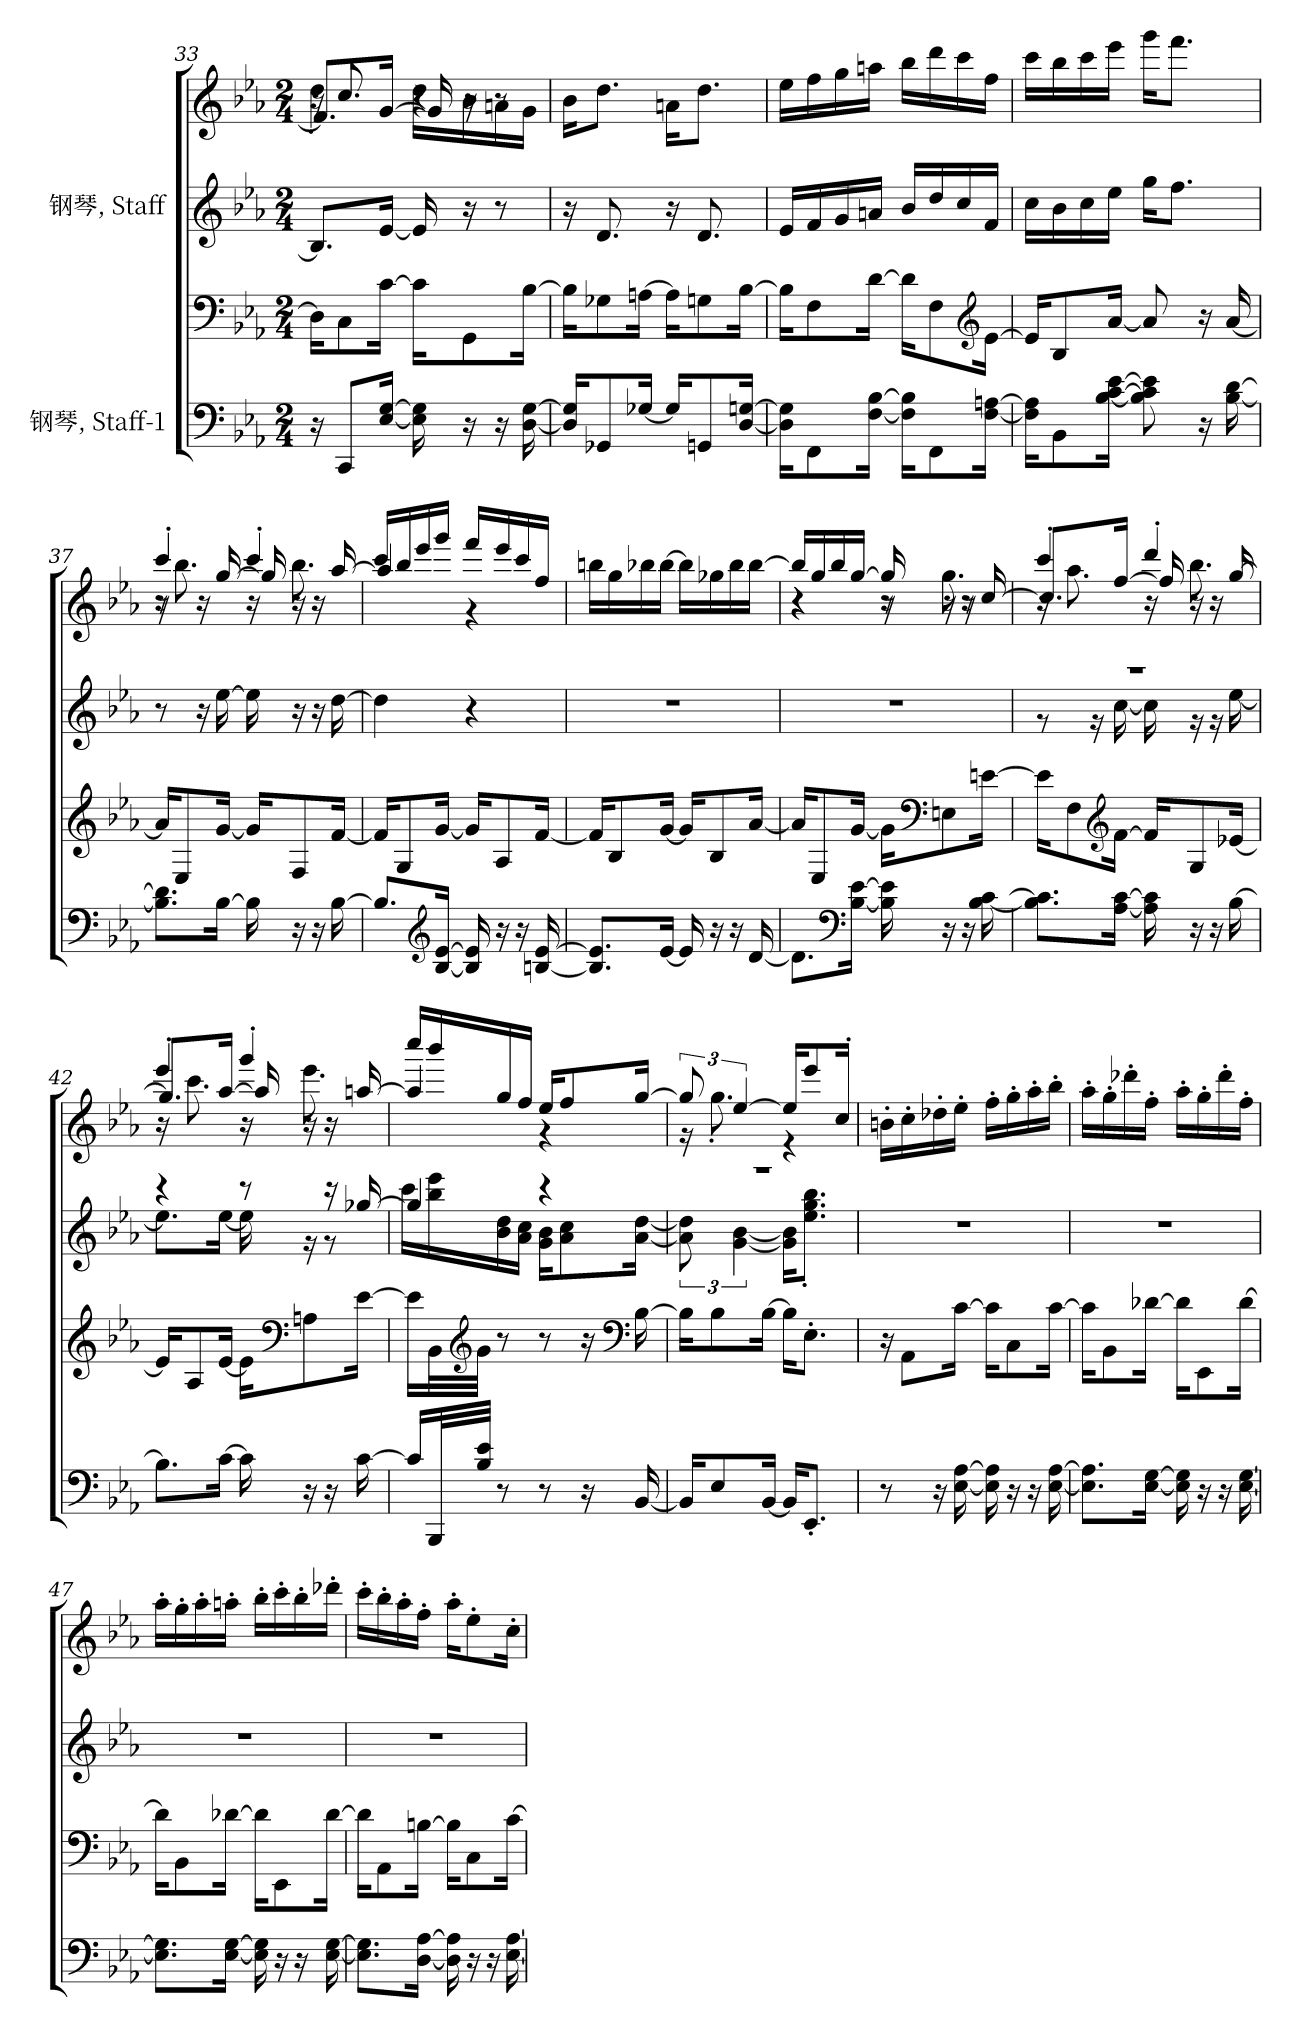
**kern	**kern	**kern	**kern
*part2	*part2	*part1	*part1
*staff4	*staff3	*staff2	*staff1
*I"钢琴, Staff-1	*	*I"钢琴, Staff	*
*clefF4	*clefF4	*clefG2	*clefG2
*k[b-e-a-]	*k[b-e-a-]	*k[b-e-a-]	*k[b-e-a-]
*M2/4	*M2/4	*M2/4	*M2/4
=33	=33	=33	=33
*	*	*	*^
*	*	*	*	*^
16r	16D\KL]	8.B/L]	16r	4dd'\	8.f/L]
8CC/L	8C\	.	8.cc/	.	.
[16E-/ [16G/Jk	[16c\Jk	[16e-/Jk	.	.	[16g/Jk
16E-\] 16G\]	16c\KL]	16e-/]	4r	16dd\LL	16g/]
16r	8GG\	16r	.	16b-\	16r
16r	.	8r	.	16an\	8r
[16D\ [16G\	[16B-\Jk	.	.	16g\JJ	.
*	*	*	*v	*v	*v
=34	=34	=34	=34
16D/] 16G/]KL	16B-\KL]	16r	16b-\KL
8GG-X/	8G-X\	8.d/	8.dd\J
[16G-X/Jk	[16An\Jk	.	.
16G-/KL]	16A\KL]	16r	16an\KL
8GGn/	8Gn\	8.d/	8.dd\J
[16D/ [16Gn/Jk	[16B-\Jk	.	.
!!LO:LB:g=z
=35	=35	=35	=35
16D\] 16G\]KL	16B-\KL]	16e-/LL	16ee-\LL
8FF\	8F\	16f/	16ff\
.	.	16g/	16gg\
[16F\ [16B-\Jk	[16d\Jk	16an/JJ	16aan\JJ
16F\] 16B-\]KL	16d\KL]	16b-/LL	16bb-\LL
8FF\	8F\	16dd/	16ddd\
.	.	16cc/	16ccc\
*	*clefG2	*	*
[16F\ [16An\Jk	[16e-\Jk	16f/JJ	16ff\JJ
=36	=36	=36	=36
16F\] 16A\]KL	16e-/KL]	16cc\LL	16ccc\LL
*	*	*	*MM120
8BB-\	8B-/	16b-\	16bb-\
.	.	16cc\	16ccc\
[16B-\ [16c\ [16e-\Jk	[16a-/Jk	16ee-\JJ	16eee-\JJ
8B-\] 8c\] 8e-\]	8a-/]	16gg\KL	16ggg\KL
.	.	8.ff\J	8.fff\J
16r	16r	.	.
[16B-\ [16d\	[16a-/	.	.
=37	=37	=37	=37
*	*	*	*^
*	*	*	*	*^
8.B-\] 8.d\]L	16a-/KL]	8r	4ccc'/	16r	8r
*	*	*	*MM130	*	*
.	8E-/	.	.	8.bb-\	.
.	.	16r	.	.	16r
[16B-\Jk	[16g/Jk	[16ee-\	.	.	[16gg/
16B-\]	16g/KL]	16ee-\]	4ccc'/	16r	16gg/]
16r	8F/	16r	.	8.bb-\	16r
16r	.	16r	.	.	16r
[16B-\	[16f/Jk	[16dd\	.	.	[16aa-/
*	*	*	*	*v	*v
!!LO:PB:g=z
=38	=38	=38	=38	=38
8.B-/L]	16f/KL]	4dd\]	16ccc/LL	4aa-/]
.	8G/	.	16bb-/	.
.	.	.	16eee-/	.
*clefG2	*	*	*	*
[16B-/ [16e-/Jk	[16g/Jk	.	16ggg/JJ	.
16B-/] 16e-/]	16g/KL]	4r	16fff/LL	4r
16r	8A-/	.	16eee-/	.
16r	.	.	16ccc/	.
[16Bn/ [16e-/	[16f/Jk	.	16ff/JJ	.
*	*	*	*v	*v
=39	=39	=39	=39
8.B/] 8.e-/]L	16f/KL]	2r	16bbn\LL
.	8B-/	.	16gg\
.	.	.	16bb-X\
[16e-/Jk	[16g/Jk	.	[16bb-\JJ
16e-/]	16g/KL]	.	16bb-\LL]
16r	8B-/	.	16gg-X\
16r	.	.	16bb-\
[16d/	[16a-/Jk	.	[16bb-\JJ
=40	=40	=40	=40
*	*	*	*^
*	*	*	*	*^
8.d\L]	16a-/KL]	2r	16bb-/LL]	4r	4r
.	8E-/	.	16gg/	.	.
.	.	.	16bb-/	.	.
*clefF4	*	*	*	*	*
[16B-\ [16e-\Jk	[16g/Jk	.	[16gg/JJ	.	.
16B-\] 16e-\]	16g\KL]	.	16gg/]	16r	8r
*	*clefF4	*	*	*	*
16r	8En\	.	16r	8.gg\	.
16r	.	.	8r	.	16r
[16B-\ [16c\	[16en\Jk	.	.	.	[16cc/
!!LO:LB:g=z	!!	!!
=41	=41	=41	=41	=41	=41
*	*	*^	*	*	*
8.B-\] 8.c\]L	16e\KL]	2r	8r	4ccc'/	16r	8.cc/L]
.	8F\	.	.	.	8.aa-\	.
.	.	.	16r	.	.	.
*	*clefG2	*	*	*	*	*
[16A-\ [16c\Jk	[16f\Jk	.	[16cc\	.	.	[16ff/Jk
16A-\] 16c\]	16f/KL]	.	16cc\]	4ddd'/	16r	16ff/]
16r	8G/	.	16r	.	8.bb-\	16r
16r	.	.	16r	.	.	16r
[16B-\	[16e-X/Jk	.	[16ee-\	.	.	[16gg/
=42	=42	=42	=42	=42	=42	=42
8.B-\L]	16e-/KL]	4r	8.ee-\L]	4eee-'/	16r	8.gg/L]
.	8A-/	.	.	.	8.ccc\	.
[16c\Jk	[16e-/Jk	.	[16ee-\Jk	.	.	[16aa-/Jk
16c\]	16e-\KL]	8r	16ee-\]	4ggg'/	16r	16aa-/]
*	*clefF4	*	*	*	*	*
16r	8An\	.	16r	.	8.eee-\	16r
16r	.	16r	8r	.	.	16r
[16c\	[16e-\Jk	[16gg-X/	.	.	.	[16aan/
*	*	*	*	*	*v	*v
=43	=43	=43	=43	=43	=43
16c/LL]	16e-\LL]	4gg-/]	16ccc\LL	16cccc/LL	4aa/]
32BBB-/L	32BB-\L	.	16bb-\ 16eee-\	16bbb-/	.
*	*clefG2	*	*	*	*
32B-/ 32e-/JJJ	32g\JJJ	.	.	.	.
8r	8r	.	16b-\ 16dd\	16gg/	.
.	.	.	16a-\ 16cc\JJ	16ff/JJ	.
8r	8r	4r	16g\ 16b-\KL	16ee-/KL	4r
.	.	.	8a-\ 8cc\	8ff/	.
16r	16r	.	.	.	.
*	*clefF4	*	*	*	*
[16BB-/	[16B-\	.	[16a-\ [16dd\Jk	[16gg/Jk	.
!!LO:LB:g=z	!!
=44	=44	=44	=44	=44	=44
16BB-/KL]	16B-\KL]	2r	12a-\] 12dd\]	12gg/]	16r
8E-/	8B-\	.	.	.	8.gg'\
.	.	.	[6g\ [6b-\	[6ee-/	.
[16BB-/Jk	[16B-\Jk	.	.	.	.
16BB-/KL]	16B-\KL]	.	16g\] 16b-\]KL	16ee-/KL]	4r
8.EE-'/J	8.E-'\J	.	8.ee-\' 8.gg\' 8.bb-\'J	8eee-/	.
.	.	.	.	16cc'/Jk	.
*	*	*v	*v	*	*
*	*	*	*v	*v
=45	=45	=45	=45
8r	16r	2r	16bn'\LL
.	8AA-\L	.	16cc'\
16r	.	.	16dd-X'\
[16E-\ [16A-\	[16c\Jk	.	16ee-'\JJ
16E-\] 16A-\]	16c\KL]	.	16ff'\LL
16r	8C\	.	16gg'\
16r	.	.	16aa-'\
[16E-\ [16A-\	[16c\Jk	.	16bb-'\JJ
=46	=46	=46	=46
8.E-\] 8.A-\]L	16c\KL]	2r	16aa-'\LL
.	8BB-\	.	16gg'\
.	.	.	16ddd-X'\
[16E-\ [16G\Jk	[16d-X\Jk	.	16ff'\JJ
16E-\] 16G\]	16d-\KL]	.	16aa-'\LL
16r	8EE-\	.	16gg'\
16r	.	.	16ddd-'\
[16E-\ [16G\	[16d-\Jk	.	16ff'\JJ
=47	=47	=47	=47
8.E-\] 8.G\]L	16d-\KL]	2r	16aa-'\LL
.	8BB-\	.	16gg'\
.	.	.	16aa-'\
[16E-\ [16G\Jk	[16d-X\Jk	.	16aan'\JJ
16E-\] 16G\]	16d-\KL]	.	16bb-'\LL
16r	8EE-\	.	16ccc'\
16r	.	.	16bb-'\
[16E-\ [16G\	[16d-\Jk	.	16ddd-X'\JJ
!!LO:PB:g=z
=48	=48	=48	=48
8.E-\] 8.G\]L	16d-\KL]	2r	16ccc'\LL
.	8AA-\	.	16bb-'\
.	.	.	16aa-'\
[16D\ [16A-\Jk	[16Bn\Jk	.	16ff'\JJ
16D\] 16A-\]	16B\KL]	.	16aa-'\KL
16r	8C\	.	8ee-'\
16r	.	.	.
[16E-\ [16A-\	[16c\Jk	.	16cc'\Jk
=	=	=	=
*-	*-	*-	*-
